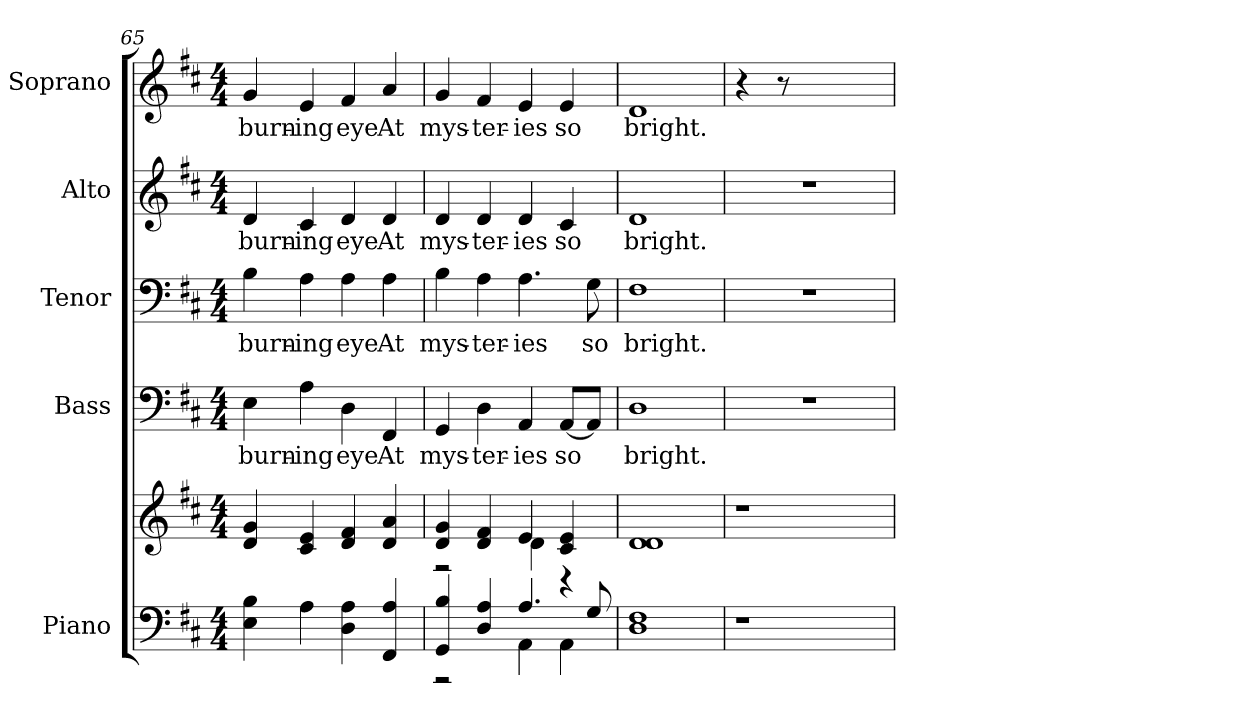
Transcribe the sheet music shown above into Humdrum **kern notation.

**kern	**kern	**kern	**text	**kern	**text	**kern	**text	**kern	**text
*part5	*part5	*part4	*part4	*part3	*part3	*part2	*part2	*part1	*part1
*staff6	*staff5	*staff4	*staff4	*staff3	*staff3	*staff2	*staff2	*staff1	*staff1
*I"Piano	*	*I"Bass	*	*I"Tenor	*	*I"Alto	*	*I"Soprano	*
*I'Pno.	*	*I'B.	*	*I'T.	*	*I'A.	*	*I'S.	*
!!LO:PB:g=z
*clefF4	*clefG2	*clefF4	*	*clefF4	*	*clefG2	*	*clefG2	*
*k[f#c#]	*k[f#c#]	*k[f#c#]	*	*k[f#c#]	*	*k[f#c#]	*	*k[f#c#]	*
*D:	*D:	*D:	*	*D:	*	*D:	*	*D:	*
*M4/4	*M4/4	*M4/4	*	*M4/4	*	*M4/4	*	*M4/4	*
=65	=65	=65	=65	=65	=65	=65	=65	=65	=65
!	!	!	!LO:LY:b:color=#000000	!	!	!	!	!	!
!	!	!	!	!	!LO:LY:b:color=#000000	!	!	!	!
!	!	!	!	!	!	!	!LO:LY:b:color=#000000	!	!
!	!	!	!	!	!	!	!	!	!LO:LY:b:color=#000000
4Ei\ 4Bi	4di/ 4gi	4Ei\	burn-	4Bi\	burn-	4di/	burn-	4gi/	burn-
!	!	!	!LO:LY:b:color=#000000	!	!	!	!	!	!
!	!	!	!	!	!LO:LY:b:color=#000000	!	!	!	!
!	!	!	!	!	!	!	!LO:LY:b:color=#000000	!	!
!	!	!	!	!	!	!	!	!	!LO:LY:b:color=#000000
4Ai\	4c#i/ 4ei	4Ai\	-ing	4Ai\	-ing	4c#i/	-ing	4ei/	-ing
!	!	!	!LO:LY:b:color=#000000	!	!	!	!	!	!
!	!	!	!	!	!LO:LY:b:color=#000000	!	!	!	!
!	!	!	!	!	!	!	!LO:LY:b:color=#000000	!	!
!	!	!	!	!	!	!	!	!	!LO:LY:b:color=#000000
4Di\ 4Ai	4di/ 4f#i	4Di\	eye	4Ai\	eye	4di/	eye	4f#i/	eye
!	!	!	!LO:LY:b:color=#000000	!	!	!	!	!	!
!	!	!	!	!	!LO:LY:b:color=#000000	!	!	!	!
!	!	!	!	!	!	!	!LO:LY:b:color=#000000	!	!
!	!	!	!	!	!	!	!	!	!LO:LY:b:color=#000000
4FF#i/ 4Ai	4di/ 4ai	4FF#i/	At	4Ai\	At	4di/	At	4ai/	At
=66	=66	=66	=66	=66	=66	=66	=66	=66	=66
*^	*^	*	*	*	*	*	*	*	*
!	!	!	!	!	!LO:LY:b:color=#000000	!	!	!	!	!	!
!	!	!	!	!	!	!	!LO:LY:b:color=#000000	!	!	!	!
!	!	!	!	!	!	!	!	!	!LO:LY:b:color=#000000	!	!
!	!	!	!	!	!	!	!	!	!	!	!LO:LY:b:color=#000000
4GGi/ 4Bi	2r	4di/ 4gi	2r	4GGi/	mys-	4Bi\	mys-	4di/	mys-	4gi/	mys-
!	!	!	!	!	!LO:LY:b:color=#000000	!	!	!	!	!	!
!	!	!	!	!	!	!	!LO:LY:b:color=#000000	!	!	!	!
!	!	!	!	!	!	!	!	!	!LO:LY:b:color=#000000	!	!
!	!	!	!	!	!	!	!	!	!	!	!LO:LY:b:color=#000000
4Di/ 4Ai	.	4di/ 4f#i	.	4Di\	-ter-	4Ai\	-ter-	4di/	-ter-	4f#i/	-ter-
!	!	!	!	!	!LO:LY:b:color=#000000	!	!	!	!	!	!
!	!	!	!	!	!	!	!LO:LY:b:color=#000000	!	!	!	!
!	!	!	!	!	!	!	!	!	!LO:LY:b:color=#000000	!	!
!	!	!	!	!	!	!	!	!	!	!	!LO:LY:b:color=#000000
4.Ai/	4AAi\	4ei/	4di\	4AAi/	-ies	4.Ai\	-ies	4di/	-ies	4ei/	-ies
!	!	!	!	!	!LO:LY:b:color=#000000	!	!	!	!	!	!
!	!	!	!	!	!	!	!	!	!LO:LY:b:color=#000000	!	!
!	!	!	!	!	!	!	!	!	!	!	!LO:LY:b:color=#000000
.	4AAi\	4c#i/ 4ei	4r	[<8AAi/L	so	.	.	4c#i/	so	4ei/	so
!	!	!	!	!	!	!	!LO:LY:b:color=#000000	!	!	!	!
8Gi/	.	.	.	8AAi/J]	.	8Gi\	so	.	.	.	.
*v	*v	*	*	*	*	*	*	*	*	*	*
*	*v	*v	*	*	*	*	*	*	*	*
!!LO:PB:g=z
=67	=67	=67	=67	=67	=67	=67	=67	=67	=67
!	!	!	!LO:LY:b:color=#000000	!	!	!	!	!	!
!	!	!	!	!	!LO:LY:b:color=#000000	!	!	!	!
!	!	!	!	!	!	!	!LO:LY:b:color=#000000	!	!
!	!	!	!	!	!	!	!	!	!LO:LY:b:color=#000000
1Di 1F#i	1di 1di	1Di	bright.	1F#i	bright.	1di	bright.	1di	bright.
=68	=68	=68	=68	=68	=68	=68	=68	=68	=68
!LO:N:vis=1	!LO:N:vis=1	!LO:N:vis=1	!	!LO:N:vis=1	!	!LO:N:vis=1	!	!	!
4.r	4.r	1r	.	1r	.	1r	.	4r	.
.	.	.	.	.	.	.	.	8r	.
2ryy	2ryy	.	.	.	.	.	.	2ryy	.
8ryy	8ryy	.	.	.	.	.	.	8ryy	.
=	=	=	=	=	=	=	=	=	=
*-	*-	*-	*-	*-	*-	*-	*-	*-	*-
